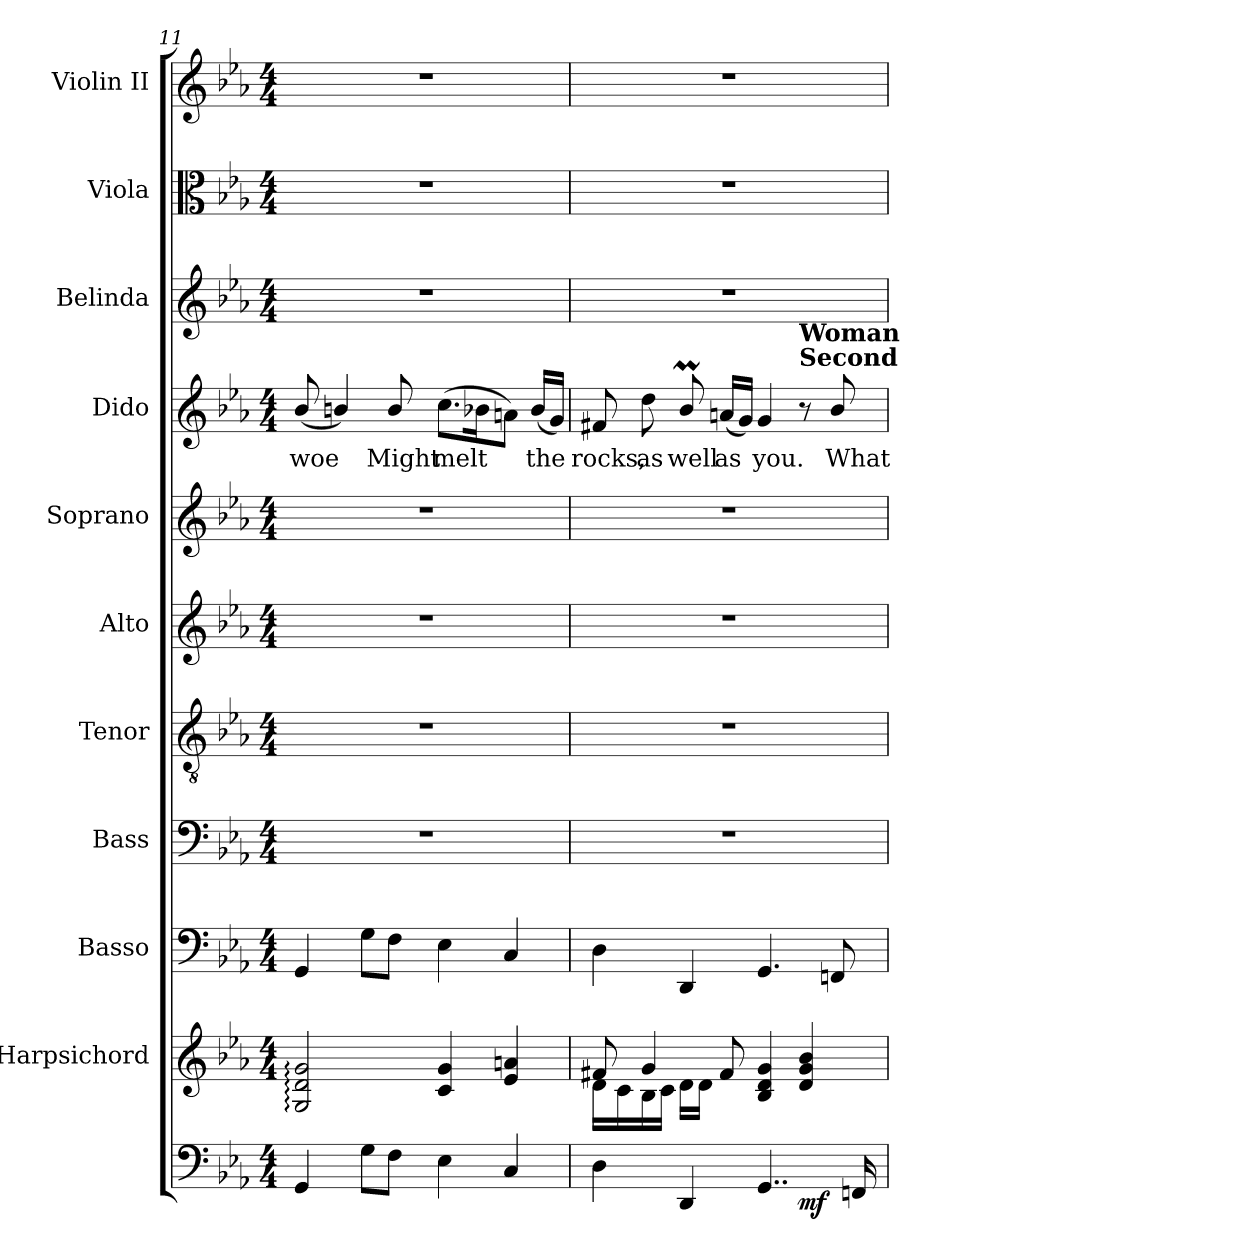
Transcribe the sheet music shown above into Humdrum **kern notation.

**kern	**dynam	**kern	**kern	**kern	**kern	**kern	**kern	**kern	**text	**kern	**kern	**kern
*part11	*part11	*part10	*part9	*part8	*part7	*part6	*part5	*part4	*part4	*part3	*part2	*part1
*staff11	*staff11	*staff10	*staff9	*staff8	*staff7	*staff6	*staff5	*staff4	*staff4	*staff3	*staff2	*staff1
*	*	*I"Harpsichord	*I"Basso	*I"Bass	*I"Tenor	*I"Alto	*I"Soprano	*I"Dido	*	*I"Belinda	*I"Viola	*I"Violin II
*	*	*	*	*I'B.	*I'T.	*I'A.	*I'S.	*	*	*	*I'Viola	*I'Vln. II
*clefF4	*	*clefG2	*clefF4	*clefF4	*clefGv2	*clefG2	*clefG2	*clefG2	*	*clefG2	*clefC3	*clefG2
*	*	*	*	*	*ITrd7c12	*	*	*	*	*	*	*
*k[b-e-a-]	*	*k[b-e-a-]	*k[b-e-a-]	*k[b-e-a-]	*k[b-e-a-]	*k[b-e-a-]	*k[b-e-a-]	*k[b-e-a-]	*	*k[b-e-a-]	*k[b-e-a-]	*k[b-e-a-]
*E-:	*	*E-:	*E-:	*E-:	*E-:	*E-:	*E-:	*E-:	*	*E-:	*E-:	*E-:
*M4/4	*	*M4/4	*M4/4	*M4/4	*M4/4	*M4/4	*M4/4	*M4/4	*	*M4/4	*M4/4	*M4/4
=11	=11	=11	=11	=11	=11	=11	=11	=11	=11	=11	=11	=11
!	!	!	!	!	!	!	!	!	!LO:LY:b:color=#000000	!	!	!
4GGi/	.	2Gi/: 2di: 2gi:	4GGi/	1r	1r	1r	1r	(8b-i/	woe	1r	1r	1r
.	.	.	.	.	.	.	.	4bni/)	.	.	.	.
8Gi\L	.	.	8Gi\L	.	.	.	.	.	.	.	.	.
!	!	!	!	!	!	!	!	!	!LO:LY:b:color=#000000	!	!	!
8Fi\J	.	.	8Fi\J	.	.	.	.	8bi/	Might	.	.	.
!	!	!	!	!	!	!	!	!	!LO:LY:b:color=#000000	!	!	!
4E-i\	.	4ci/ 4gi	4E-i\	.	.	.	.	(8.cci\L	melt	.	.	.
.	.	.	.	.	.	.	.	16b-Xi\k	.	.	.	.
4Ci/	.	4e-i/ 4ani	4Ci/	.	.	.	.	8ani\J)	.	.	.	.
!	!	!	!	!	!	!	!	!	!LO:LY:b:color=#000000	!	!	!
.	.	.	.	.	.	.	.	(16b-i/LL	the	.	.	.
.	.	.	.	.	.	.	.	16gi/JJ)	.	.	.	.
=12	=12	=12	=12	=12	=12	=12	=12	=12	=12	=12	=12	=12
*	*	*^	*	*	*	*	*	*	*	*	*	*
!	!	!	!	!	!	!	!	!	!	!LO:LY:b:color=#000000	!	!	!
*^	*	*	*	*	*	*	*	*	*	*	*	*	*
4Di\	2.ryy	.	8f#Xi/	16di\LL	4Di\	1r	1r	1r	1r	8f#Xi/	rocks,	1r	1r	1r
.	.	.	.	16ci\	.	.	.	.	.	.	.	.	.	.
!	!	!	!	!	!	!	!	!	!	!	!LO:LY:b:color=#000000	!	!	!
.	.	.	4gi/	16B-i\	.	.	.	.	.	8ddi\	as	.	.	.
.	.	.	.	16ci\JJ	.	.	.	.	.	.	.	.	.	.
!	!	!	!	!	!	!	!	!	!	!	!LO:LY:b:color=#000000	!	!	!
4DDi/	.	.	.	16di\LL	4DDi/	.	.	.	.	8b-Mi/	well	.	.	.
.	.	.	.	16di\JJ	.	.	.	.	.	.	.	.	.	.
!	!	!	!	!	!	!	!	!	!	!	!LO:LY:b:color=#000000	!	!	!
.	.	.	8f#i/	8ryy	.	.	.	.	.	(16ani/LL	as	.	.	.
.	.	.	.	.	.	.	.	.	.	16gi/JJ)	.	.	.	.
!	!	!	!	!	!	!	!	!	!	!	!LO:LY:b:color=#000000	!	!	!
4..GGi/	.	.	4B-i/ 4di 4gi	2ryy	4.GGi/	.	.	.	.	4gi/	you.	.	.	.
!	!	!	!	!	!	!	!	!	!	!LO:TX:a:B:t=Second	!	!	!	!
!	!	!	!	!	!	!	!	!	!	!LO:TX:B:t=Woman	!	!	!	!
.	4ryy	mf	4di/ 4gi 4b-i	.	.	.	.	.	.	8r	.	.	.	.
!	!	!	!	!	!	!	!	!	!	!	!LO:LY:b:color=#000000	!	!	!
.	.	.	.	.	8FFni/	.	.	.	.	8b-i/	What	.	.	.
16FFni/	.	.	.	.	.	.	.	.	.	.	.	.	.	.
*v	*v	*	*	*	*	*	*	*	*	*	*	*	*	*
*	*	*v	*v	*	*	*	*	*	*	*	*	*	*
=	=	=	=	=	=	=	=	=	=	=	=	=
*-	*-	*-	*-	*-	*-	*-	*-	*-	*-	*-	*-	*-
